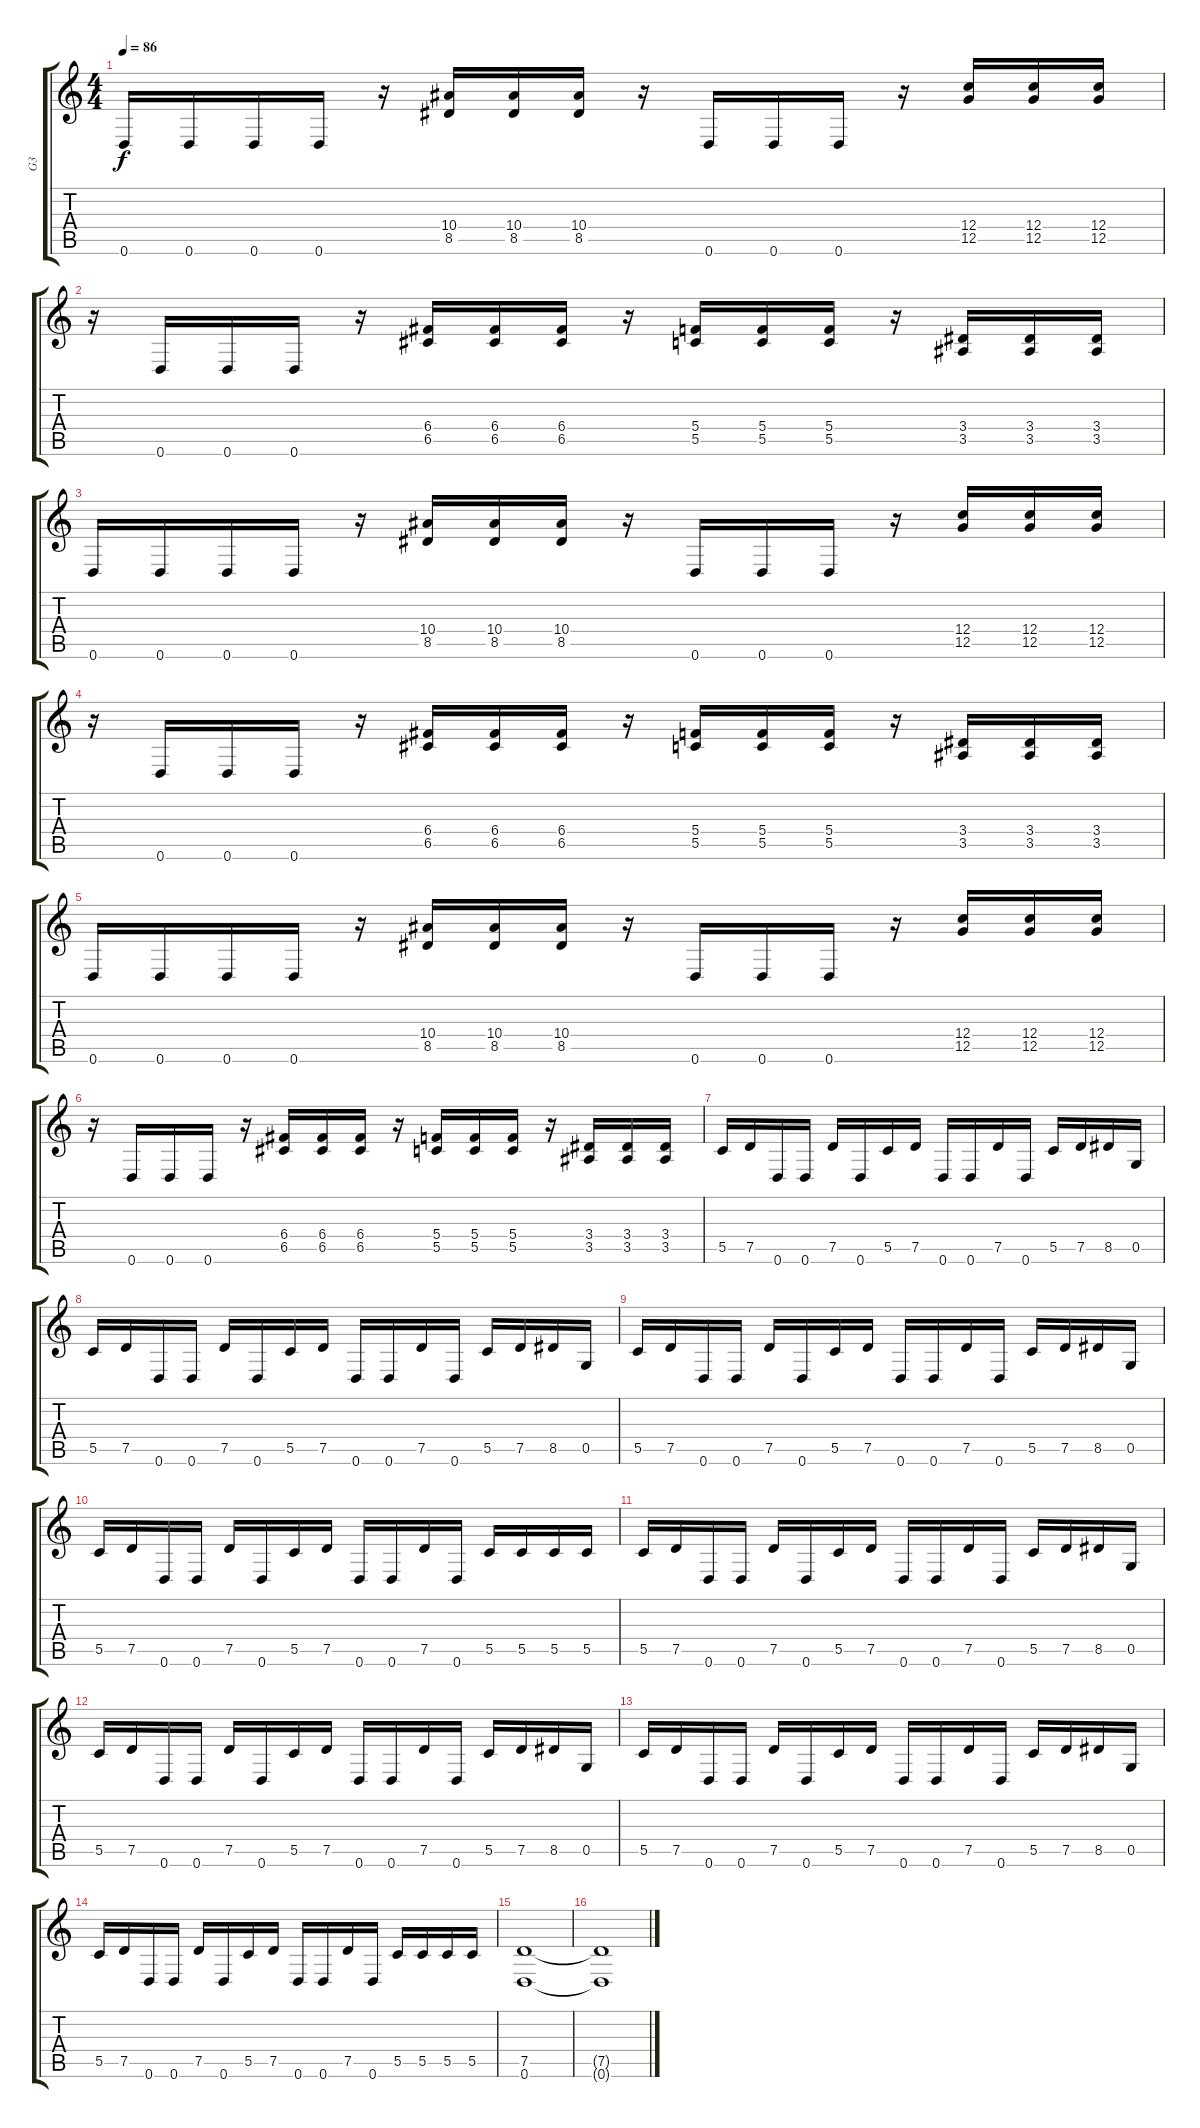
\track ("G3" "G3") {instrument distortionguitar}
\staff {score tabs}
\tuning (D4 A3 F3 C3 G2 D2) {hide}
\ts (4 4)
\tempo 86
\clef g2
\ks c
0.6.16{dy f} 0.6.16 0.6.16 0.6.16 r.16 (10.4 8.5).16 (10.4 8.5).16 (10.4 8.5).16 r.16 0.6.16 0.6.16 0.6.16 r.16 (12.4 12.5).16 (12.4 12.5).16 (12.4 12.5).16 |
r.16 0.6.16 0.6.16 0.6.16 r.16 (6.4 6.5).16 (6.4 6.5).16 (6.4 6.5).16 r.16 (5.4 5.5).16 (5.4 5.5).16 (5.4 5.5).16 r.16 (3.4 3.5).16 (3.4 3.5).16 (3.4 3.5).16 |
0.6.16 0.6.16 0.6.16 0.6.16 r.16 (10.4 8.5).16 (10.4 8.5).16 (10.4 8.5).16 r.16 0.6.16 0.6.16 0.6.16 r.16 (12.4 12.5).16 (12.4 12.5).16 (12.4 12.5).16 |
r.16 0.6.16 0.6.16 0.6.16 r.16 (6.4 6.5).16 (6.4 6.5).16 (6.4 6.5).16 r.16 (5.4 5.5).16 (5.4 5.5).16 (5.4 5.5).16 r.16 (3.4 3.5).16 (3.4 3.5).16 (3.4 3.5).16 |
0.6.16 0.6.16 0.6.16 0.6.16 r.16 (10.4 8.5).16 (10.4 8.5).16 (10.4 8.5).16 r.16 0.6.16 0.6.16 0.6.16 r.16 (12.4 12.5).16 (12.4 12.5).16 (12.4 12.5).16 |
r.16 0.6.16 0.6.16 0.6.16 r.16 (6.4 6.5).16 (6.4 6.5).16 (6.4 6.5).16 r.16 (5.4 5.5).16 (5.4 5.5).16 (5.4 5.5).16 r.16 (3.4 3.5).16 (3.4 3.5).16 (3.4 3.5).16 |
5.5.16 7.5.16 0.6.16 0.6.16 7.5.16 0.6.16 5.5.16 7.5.16 0.6.16 0.6.16 7.5.16 0.6.16 5.5.16 7.5.16 8.5.16 0.5.16 |
5.5.16 7.5.16 0.6.16 0.6.16 7.5.16 0.6.16 5.5.16 7.5.16 0.6.16 0.6.16 7.5.16 0.6.16 5.5.16 7.5.16 8.5.16 0.5.16 |
5.5.16 7.5.16 0.6.16 0.6.16 7.5.16 0.6.16 5.5.16 7.5.16 0.6.16 0.6.16 7.5.16 0.6.16 5.5.16 7.5.16 8.5.16 0.5.16 |
5.5.16 7.5.16 0.6.16 0.6.16 7.5.16 0.6.16 5.5.16 7.5.16 0.6.16 0.6.16 7.5.16 0.6.16 5.5.16 5.5.16 5.5.16 5.5.16 |
5.5.16 7.5.16 0.6.16 0.6.16 7.5.16 0.6.16 5.5.16 7.5.16 0.6.16 0.6.16 7.5.16 0.6.16 5.5.16 7.5.16 8.5.16 0.5.16 |
5.5.16 7.5.16 0.6.16 0.6.16 7.5.16 0.6.16 5.5.16 7.5.16 0.6.16 0.6.16 7.5.16 0.6.16 5.5.16 7.5.16 8.5.16 0.5.16 |
5.5.16 7.5.16 0.6.16 0.6.16 7.5.16 0.6.16 5.5.16 7.5.16 0.6.16 0.6.16 7.5.16 0.6.16 5.5.16 7.5.16 8.5.16 0.5.16 |
5.5.16 7.5.16 0.6.16 0.6.16 7.5.16 0.6.16 5.5.16 7.5.16 0.6.16 0.6.16 7.5.16 0.6.16 5.5.16 5.5.16 5.5.16 5.5.16 |
(7.5 0.6).1 |
(7.5{t} 0.6{t}).1
